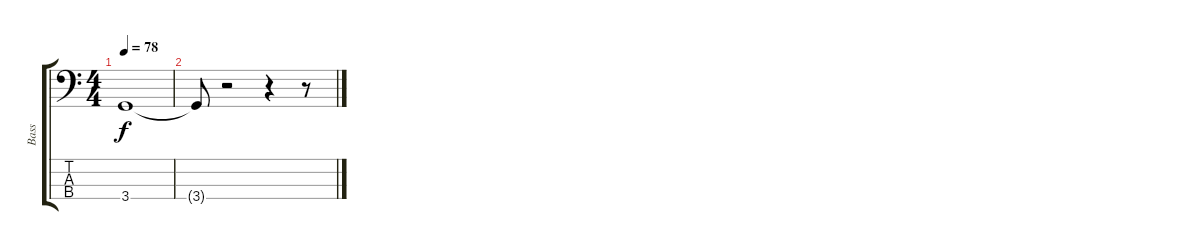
\track ("Bass" "Bass") {instrument electricbassfinger}
\staff {score tabs}
\tuning (G2 D2 A1 E1) {hide}
\ts (4 4)
\tempo 78
\clef f4
\ks c
3.4.1{dy f} |
3.4{t}.8 r.2 r.4 r.8
